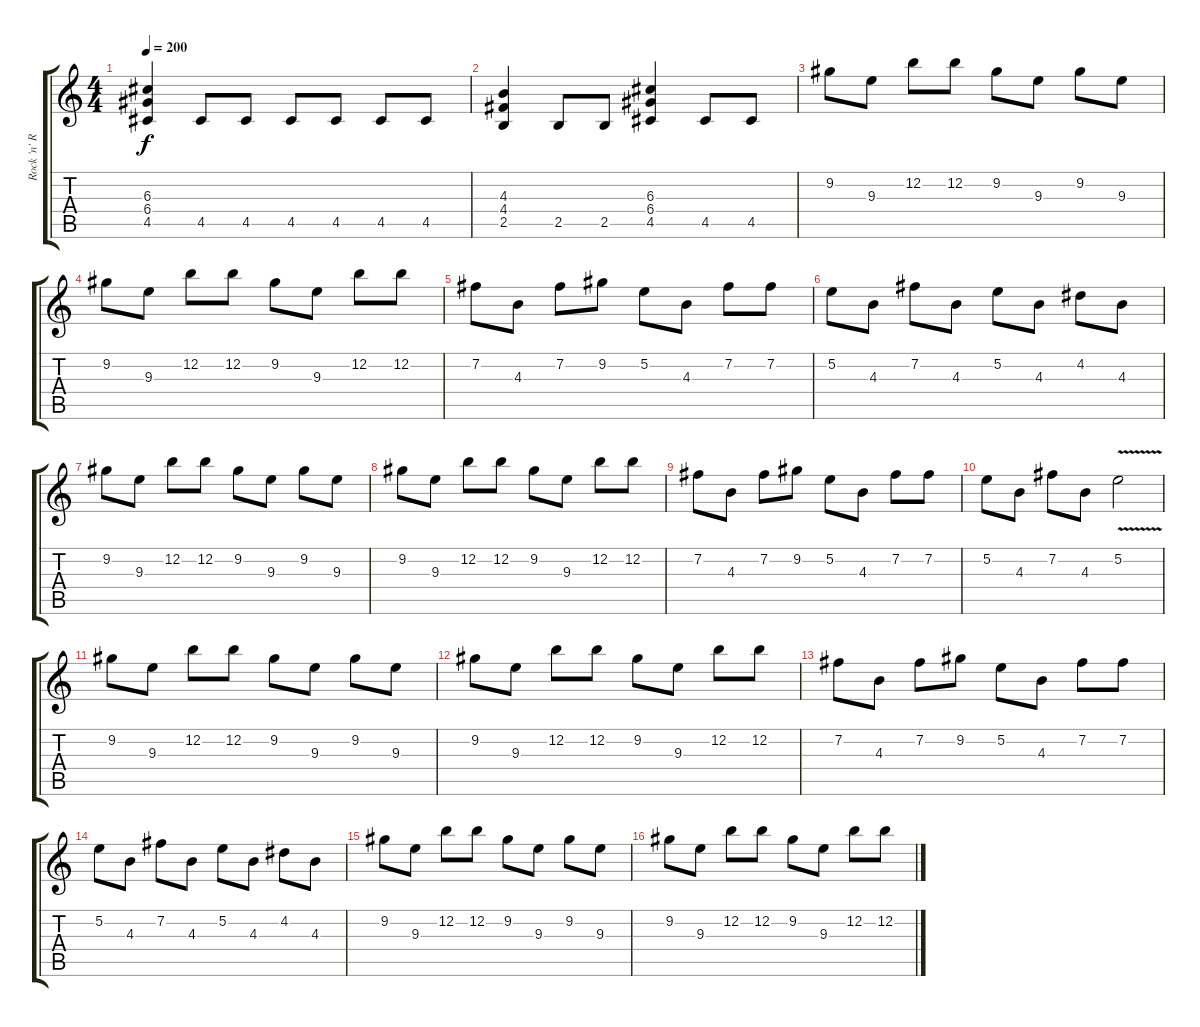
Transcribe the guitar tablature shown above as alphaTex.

\track ("Rock 'n' Rolf" "Rock 'n' R") {instrument distortionguitar}
\staff {score tabs}
\tuning (E4 B3 G3 D3 A2 E2) {hide}
\ts (4 4)
\tempo 200
\clef g2
\ks c
(6.3 6.4 4.5).4{dy f} 4.5.8 4.5.8 4.5.8 4.5.8 4.5.8 4.5.8 |
(4.3 4.4 2.5).4 2.5.8 2.5.8 (6.3 6.4 4.5).4 4.5.8 4.5.8 |
9.2.8{volume 16} 9.3.8 12.2.8 12.2.8 9.2.8 9.3.8 9.2.8 9.3.8 |
9.2.8 9.3.8 12.2.8 12.2.8 9.2.8 9.3.8 12.2.8 12.2.8 |
7.2.8 4.3.8 7.2.8 9.2.8 5.2.8 4.3.8 7.2.8 7.2.8 |
5.2.8 4.3.8 7.2.8 4.3.8 5.2.8 4.3.8 4.2.8 4.3.8 |
9.2.8 9.3.8 12.2.8 12.2.8 9.2.8 9.3.8 9.2.8 9.3.8 |
9.2.8 9.3.8 12.2.8 12.2.8 9.2.8 9.3.8 12.2.8 12.2.8 |
7.2.8 4.3.8 7.2.8 9.2.8 5.2.8 4.3.8 7.2.8 7.2.8 |
5.2.8 4.3.8 7.2.8 4.3.8 5.2{v}.2 |
9.2.8 9.3.8 12.2.8 12.2.8 9.2.8 9.3.8 9.2.8 9.3.8 |
9.2.8 9.3.8 12.2.8 12.2.8 9.2.8 9.3.8 12.2.8 12.2.8 |
7.2.8 4.3.8 7.2.8 9.2.8 5.2.8 4.3.8 7.2.8 7.2.8 |
5.2.8 4.3.8 7.2.8 4.3.8 5.2.8 4.3.8 4.2.8 4.3.8 |
9.2.8 9.3.8 12.2.8 12.2.8 9.2.8 9.3.8 9.2.8 9.3.8 |
9.2.8 9.3.8 12.2.8 12.2.8 9.2.8 9.3.8 12.2.8 12.2.8
